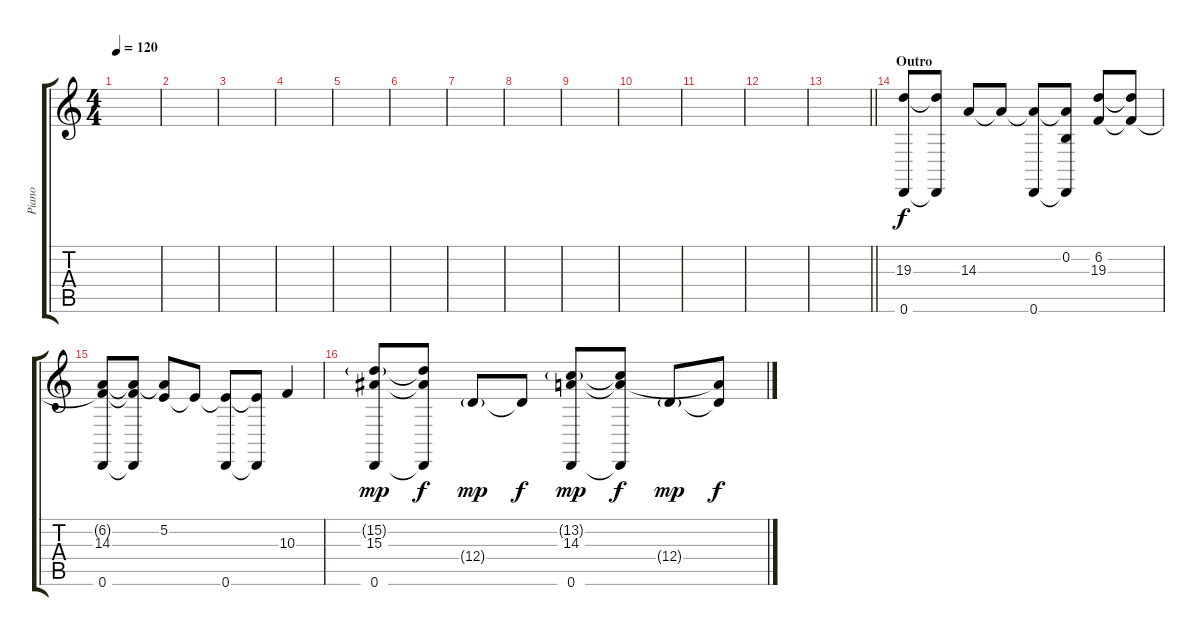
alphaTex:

\track ("Piano" "Piano") {instrument brightacousticpiano}
\staff {score tabs}
\tuning (E4 B3 G3 D3 A2 D2) {hide}
\ts (4 4)
\tempo 120
\clef g2
\ks c
|
|
|
|
|
|
|
|
|
|
|
|
\barLineRight lightlight
|
\section ("" "Outro")
(19.3 0.6).8{volume 9} (19.3{t} 0.6{t}).8{volume 11} 14.3.8 14.3{t}.8 (14.3{t} 0.6).8 (0.2 14.3{t} 0.6{t}).8 (6.2 19.3).8 (6.2{t} 19.3{t}).8 |
(6.2{t} 14.3 0.6).8 (6.2{t} 14.3{t} 0.6{t}).8 (5.2 14.3{t}).8 5.2{t}.8 (5.2{t} 0.6).8 (5.2{t} 0.6{t}).8 10.3.4 |
(15.2{g} 15.3 0.6).8{dy mp} (15.2{t} 15.3{t} 0.6{t}).8{dy f} 12.4{g}.8{dy mp} 12.4{t}.8{dy f} (13.2{g} 14.3 0.6).8{dy mp} (13.2{t} 14.3{t} 0.6{t}).8{dy f} 12.4{g}.8{dy mp} (14.3{t} 12.4{t}).8{dy f}
